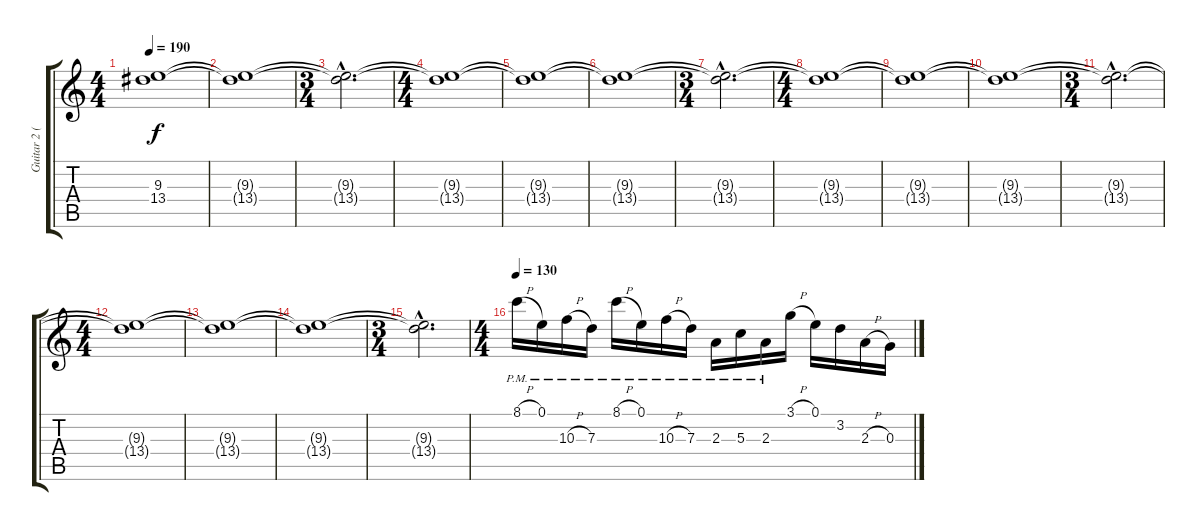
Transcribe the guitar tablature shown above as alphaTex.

\track ("Guitar 2 (mid/left)" "Guitar 2 (") {instrument distortionguitar}
\staff {score tabs}
\tuning (E4 B3 G3 D3 A2 E2) {hide}
\ts (4 4)
\tempo 190
\clef g2
\ks c
(9.3{t} 13.4{t}).1{dy f} |
(9.3{t} 13.4{t}).1 |
\ts (3 4)
(9.3{hac t} 13.4{hac t}).2{d} |
\ts (4 4)
(9.3{t} 13.4{t}).1 |
(9.3{t} 13.4{t}).1 |
(9.3{t} 13.4{t}).1 |
\ts (3 4)
(9.3{hac t} 13.4{hac t}).2{d} |
\ts (4 4)
(9.3{t} 13.4{t}).1 |
(9.3{t} 13.4{t}).1 |
(9.3{t} 13.4{t}).1 |
\ts (3 4)
(9.3{hac t} 13.4{hac t}).2{d} |
\ts (4 4)
(9.3{t} 13.4{t}).1 |
(9.3{t} 13.4{t}).1 |
(9.3{t} 13.4{t}).1 |
\ts (3 4)
(9.3{hac t} 13.4{hac t}).2{d} |
\ts (4 4)
\tempo 130
8.1{h pm}.16 0.1{pm}.16 10.3{h pm}.16 7.3{pm}.16 8.1{h pm}.16 0.1{pm}.16 10.3{h pm}.16 7.3{pm}.16 2.3{pm}.16 5.3{pm}.16 2.3{pm}.16 3.1{h}.16 0.1.16 3.2.16 2.3{h}.16 0.3.16
